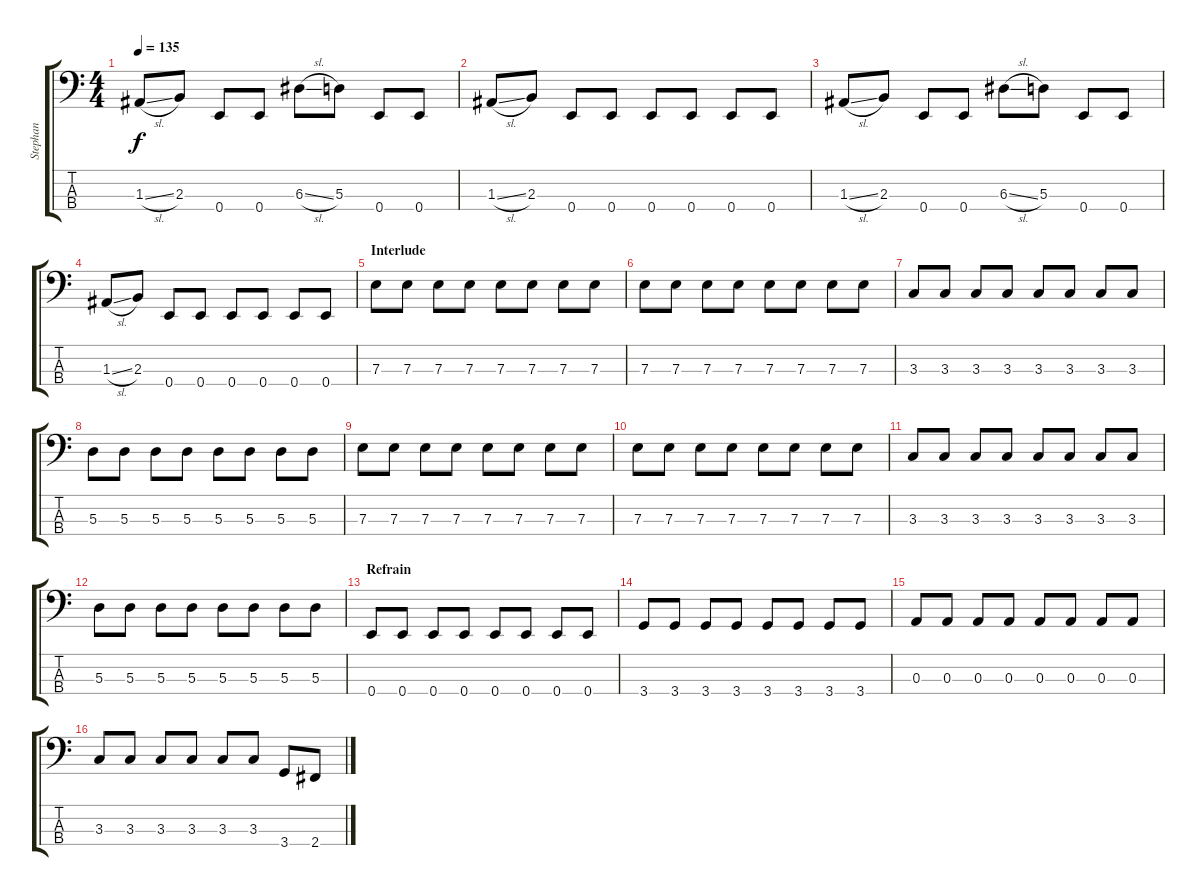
\track ("Stephan" "Stephan") {instrument slapbass2}
\staff {score tabs}
\tuning (G2 D2 A1 E1) {hide}
\ts (4 4)
\tempo 135
\clef f4
\ks c
1.3{sl}.8{dy f volume 13 instrument slapbass2} 2.3.8 0.4.8 0.4.8 6.3{sl}.8 5.3.8 0.4.8 0.4.8 |
1.3{sl}.8 2.3.8 0.4.8 0.4.8 0.4.8 0.4.8 0.4.8 0.4.8 |
1.3{sl}.8{volume 13 instrument slapbass2} 2.3.8 0.4.8 0.4.8 6.3{sl}.8 5.3.8 0.4.8 0.4.8 |
1.3{sl}.8 2.3.8 0.4.8 0.4.8 0.4.8 0.4.8 0.4.8 0.4.8 |
\section ("" "Interlude")
7.3.8{volume 16} 7.3.8 7.3.8 7.3.8 7.3.8 7.3.8 7.3.8 7.3.8 |
7.3.8 7.3.8 7.3.8 7.3.8 7.3.8 7.3.8 7.3.8 7.3.8 |
3.3.8 3.3.8 3.3.8 3.3.8 3.3.8 3.3.8 3.3.8 3.3.8 |
5.3.8 5.3.8 5.3.8 5.3.8 5.3.8 5.3.8 5.3.8 5.3.8 |
7.3.8{volume 16} 7.3.8 7.3.8 7.3.8 7.3.8 7.3.8 7.3.8 7.3.8 |
7.3.8 7.3.8 7.3.8 7.3.8 7.3.8 7.3.8 7.3.8 7.3.8 |
3.3.8 3.3.8 3.3.8 3.3.8 3.3.8 3.3.8 3.3.8 3.3.8 |
5.3.8 5.3.8 5.3.8 5.3.8 5.3.8 5.3.8 5.3.8 5.3.8 |
\section ("" "Refrain")
0.4.8 0.4.8 0.4.8 0.4.8 0.4.8 0.4.8 0.4.8 0.4.8 |
3.4.8 3.4.8 3.4.8 3.4.8 3.4.8 3.4.8 3.4.8 3.4.8 |
0.3.8 0.3.8 0.3.8 0.3.8 0.3.8 0.3.8 0.3.8 0.3.8 |
3.3.8 3.3.8 3.3.8 3.3.8 3.3.8 3.3.8 3.4.8 2.4.8
